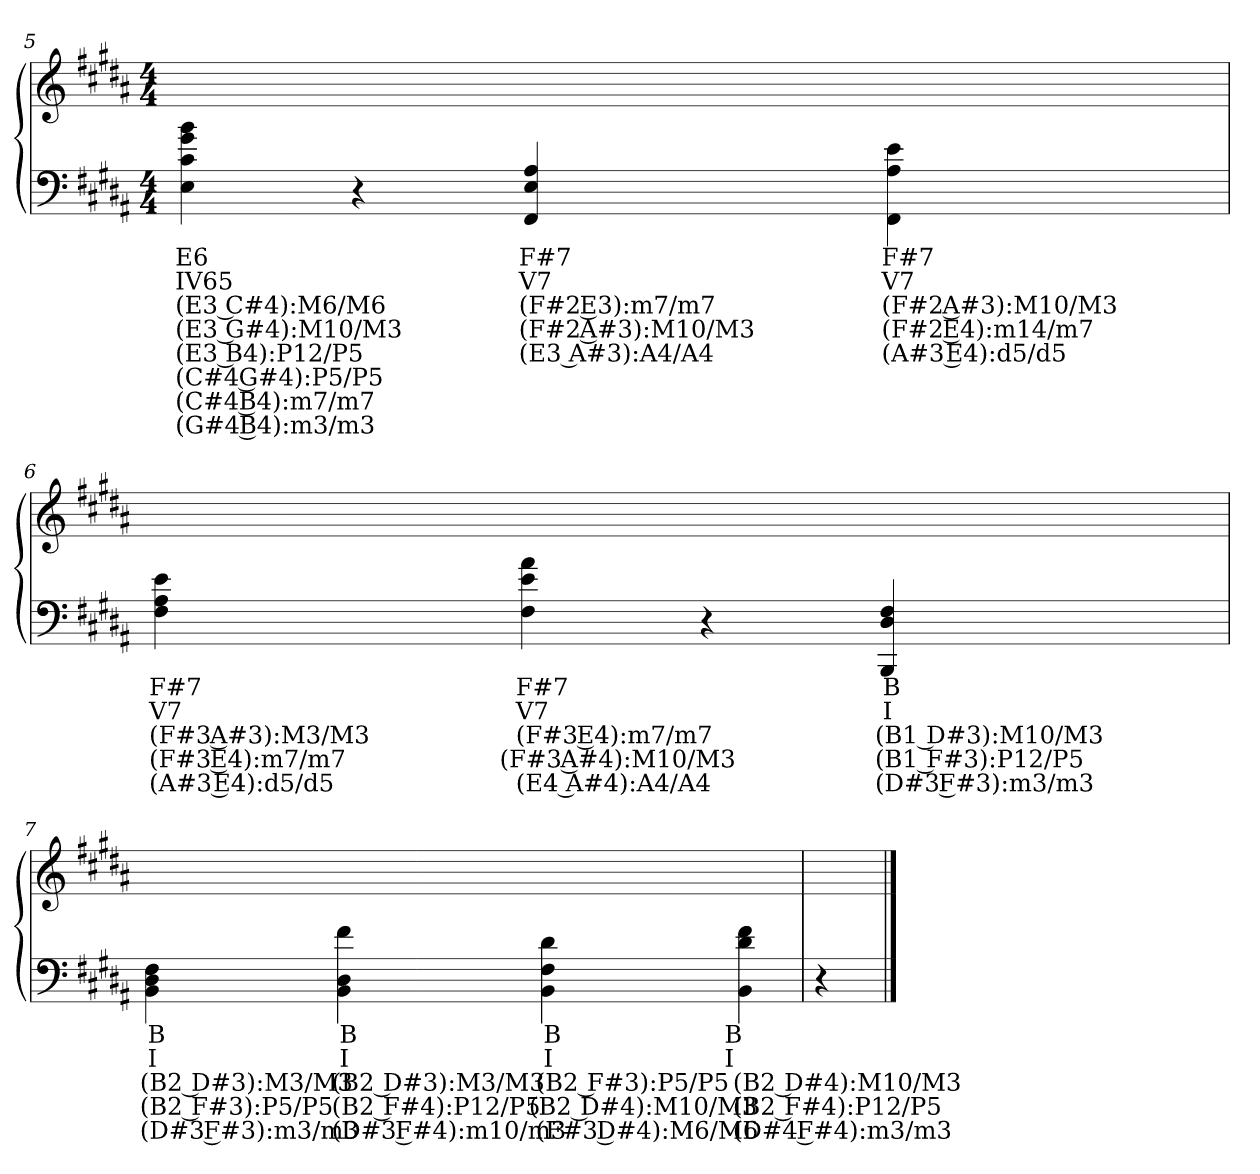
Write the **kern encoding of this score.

**kern	**text	**text	**text	**text	**text	**text	**text	**text	**kern
*part2	*part2	*part2	*part2	*part2	*part2	*part2	*part2	*part2	*part1
*staff2	*staff2	*staff2	*staff2	*staff2	*staff2	*staff2	*staff2	*staff2	*staff1
*clefF4	*	*	*	*	*	*	*	*	*clefG2
*k[f#c#g#d#a#]	*	*	*	*	*	*	*	*	*k[f#c#g#d#a#]
*B:	*	*	*	*	*	*	*	*	*B:
*M4/4	*	*	*	*	*	*	*	*	*M4/4
=5	=5	=5	=5	=5	=5	=5	=5	=5	=5
4E 4c# 4g# 4b	E6	IV65	(E3 C#4):M6/M6	(E3 G#4):M10/M3	(E3 B4):P12/P5	(C#4 G#4):P5/P5	(C#4 B4):m7/m7	(G#4 B4):m3/m3	1ryy
4r	.	.	.	.	.	.	.	.	.
4FF# 4E 4A#	F#7	V7	(F#2 E3):m7/m7	(F#2 A#3):M10/M3	(E3 A#3):A4/A4	.	.	.	.
4FF# 4A# 4e	F#7	V7	(F#2 A#3):M10/M3	(F#2 E4):m14/m7	(A#3 E4):d5/d5	.	.	.	.
=6	=6	=6	=6	=6	=6	=6	=6	=6	=6
4F# 4A# 4e	F#7	V7	(F#3 A#3):M3/M3	(F#3 E4):m7/m7	(A#3 E4):d5/d5	.	.	.	1ryy
4F# 4e 4a#	F#7	V7	(F#3 E4):m7/m7	(F#3 A#4):M10/M3	(E4 A#4):A4/A4	.	.	.	.
4r	.	.	.	.	.	.	.	.	.
4BBB 4D# 4F#	B	I	(B1 D#3):M10/M3	(B1 F#3):P12/P5	(D#3 F#3):m3/m3	.	.	.	.
=7	=7	=7	=7	=7	=7	=7	=7	=7	=7
4BB 4D# 4F#	B	I	(B2 D#3):M3/M3	(B2 F#3):P5/P5	(D#3 F#3):m3/m3	.	.	.	1ryy
4BB 4D# 4f#	B	I	(B2 D#3):M3/M3	(B2 F#4):P12/P5	(D#3 F#4):m10/m3	.	.	.	.
4BB 4F# 4d#	B	I	(B2 F#3):P5/P5	(B2 D#4):M10/M3	(F#3 D#4):M6/M6	.	.	.	.
4BB 4d# 4f#	B	I	(B2 D#4):M10/M3	(B2 F#4):P12/P5	(D#4 F#4):m3/m3	.	.	.	.
=8	=8	=8	=8	=8	=8	=8	=8	=8	=8
4r	.	.	.	.	.	.	.	.	4ryy
==	==	==	==	==	==	==	==	==	==
*-	*-	*-	*-	*-	*-	*-	*-	*-	*-
